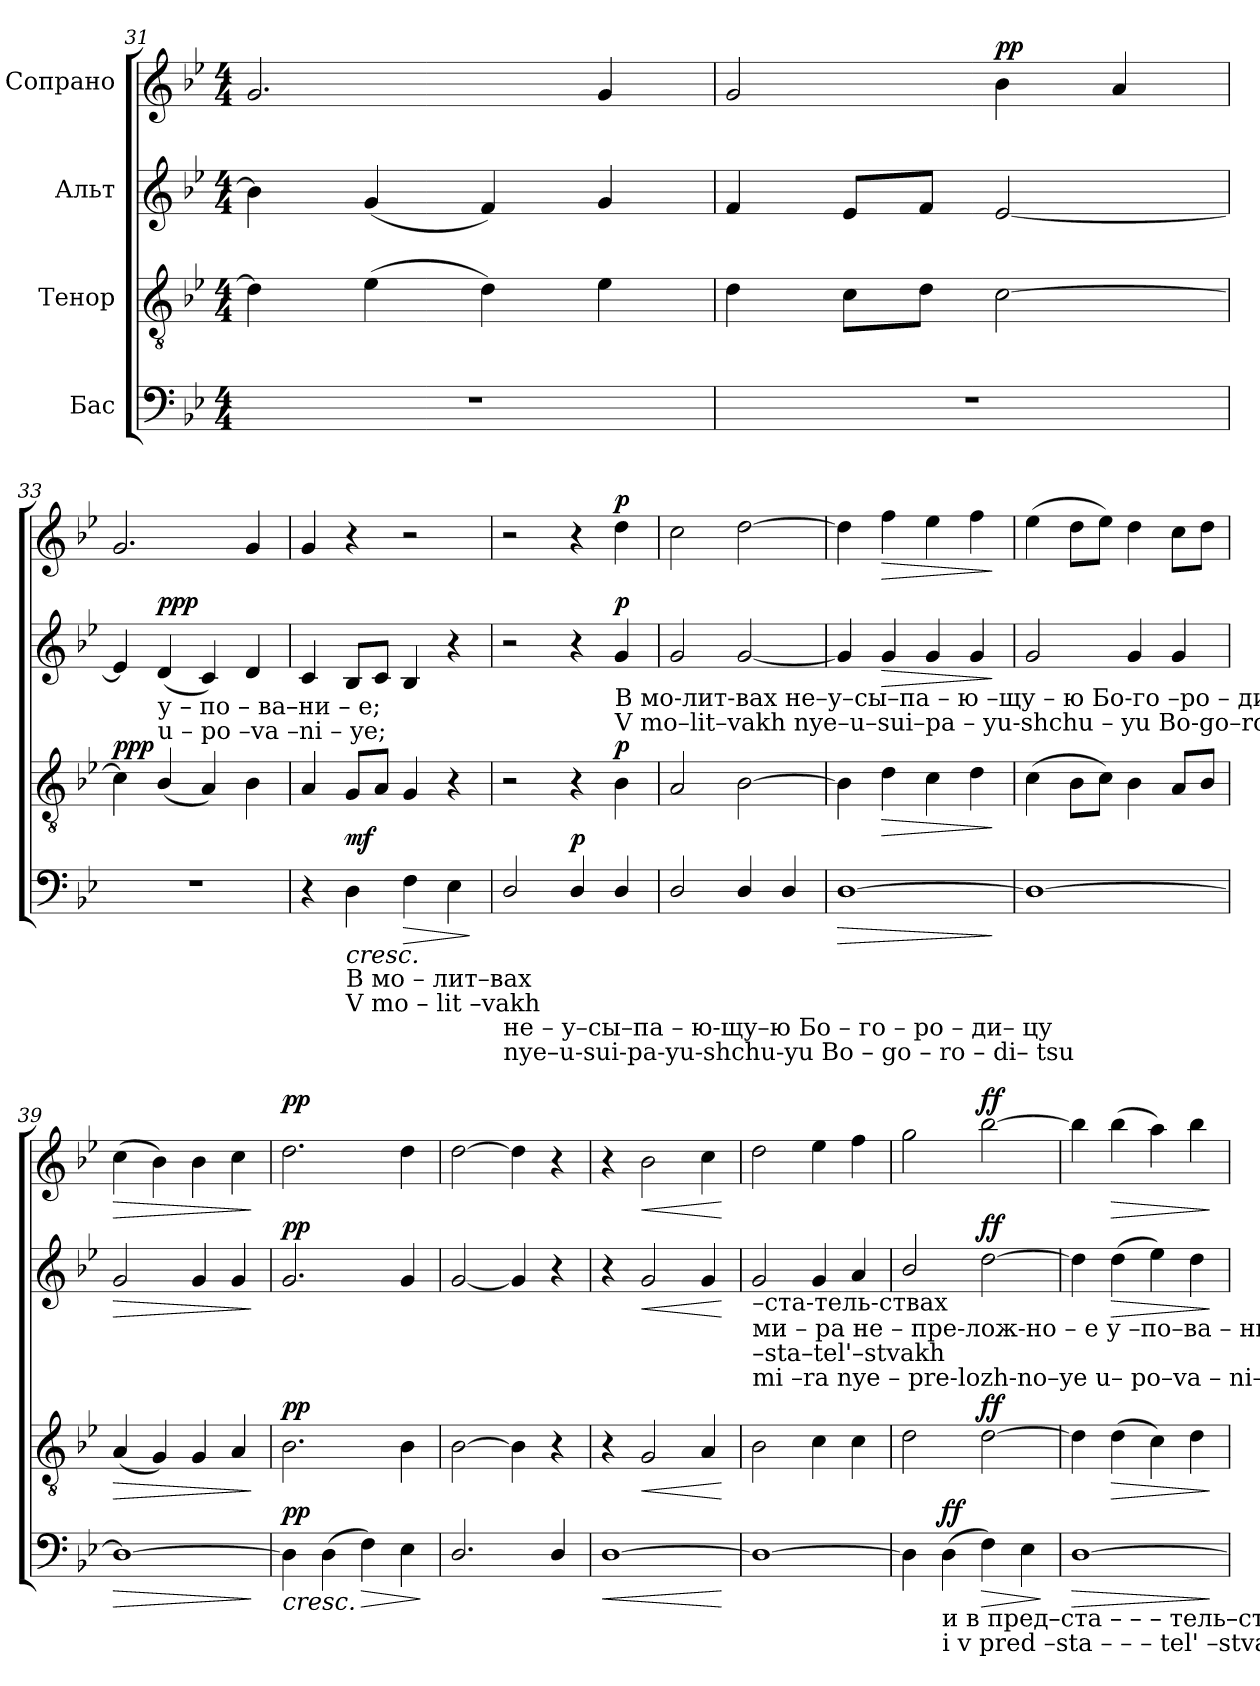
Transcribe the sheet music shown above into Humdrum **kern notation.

**kern	**dynam	**kern	**dynam	**kern	**dynam	**kern	**dynam
*part4	*part4	*part3	*part3	*part2	*part2	*part1	*part1
*staff4	*staff4	*staff3	*staff3	*staff2	*staff2	*staff1	*staff1
*I"Бас	*	*I"Тенор	*	*I"Альт	*	*I"Сопрано	*
*clefF4	*	*clefGv2	*	*clefG2	*	*clefG2	*
*k[b-e-]	*	*k[b-e-]	*	*k[b-e-]	*	*k[b-e-]	*
*M4/4	*	*M4/4	*	*M4/4	*	*M4/4	*
=31	=31	=31	=31	=31	=31	=31	=31
1r	.	4d\]	.	4b-\]	.	2.g/	.
.	.	(4e-\	.	(4g/	.	.	.
.	.	4d\)	.	4f/)	.	.	.
.	.	4e-\	.	4g/	.	4g/	.
=32	=32	=32	=32	=32	=32	=32	=32
1r	.	4d\	.	4f/	.	2g/	.
.	.	8c\L	.	8e-/L	.	.	.
.	.	8d\J	.	8f/J	.	.	.
!	!	!	!	!	!	!	!LO:DY:a
.	.	[2c\	.	[2e-/	.	4b-\	pp
.	.	.	.	.	.	4a/	.
=33	=33	=33	=33	=33	=33	=33	=33
!	!	!	!LO:DY:a	!	!	!	!
1r	.	4c\]	ppp	4e-/]	.	2.g/	.
!	!	!	!	!LO:TX:b:t=у   –   по – ва–ни  –   е;	!	!	!
!	!	!	!	!LO:TX:b:t=u    –   po  –va –ni  –  ye;	!	!	!
!	!	!	!	!	!LO:DY:a	!	!
.	.	(4B-/	.	(4d/	ppp	.	.
.	.	4A/)	.	4c/)	.	.	.
.	.	4B-\	.	4d/	.	4g/	.
=34	=34	=34	=34	=34	=34	=34	=34
4r	.	4A/	.	4c/	.	4g/	.
!LO:TX:b:t=В  мо – лит–вах	!	!	!	!	!	!	!
!LO:TX:b:t=V  mo – lit  –vakh	!	!	!	!	!	!	!
!	!LO:HP:b	!	!	!	!	!	!
!	!LO:DY:n=1:a	!	!	!	!	!	!
4D\	< mf	8G/L	.	8B-/L	.	4r	.
.	.	8A/J	.	8c/J	.	.	.
!	!LO:HP:b	!	!	!	!	!	!
4F\	>	4G/	.	4B-/	.	2r	.
4E-\	.	4r	.	4r	.	.	.
.	[ ]	.	.	.	.	.	.
!!LO:LB:g=z
=35	=35	=35	=35	=35	=35	=35	=35
!LO:TX:b:t=не – у–сы–па – ю-щу–ю                                                                                                    Бо   –   го – ро    –    ди– цу	!	!	!	!	!	!	!
!LO:TX:b:t=nye–u-sui-pa-yu-shchu-yu                                                                                                   Bo   –   go – ro     –    di– tsu	!	!	!	!	!	!	!
2D/	.	2r	.	2r	.	2r	.
!	!LO:DY:a	!	!	!	!	!	!
4D/	p	4r	.	4r	.	4r	.
!	!	!	!	!LO:TX:b:t=В  мо-лит-вах               не–у–сы–па     –     ю –щу   –   ю        Бо-го –ро      –      ди – цу                      и в пред–	!	!	!
!	!	!	!	!LO:TX:b:t=V  mo–lit–vakh           nye–u–sui–pa     –    yu-shchu – yu        Bo-go–ro       –       di – tsu                      i  v pred –	!	!	!
!	!	!	!LO:DY:a	!	!LO:DY:a	!	!LO:DY:a
4D/	.	4B-\	p	4g/	p	4dd\	p
=36	=36	=36	=36	=36	=36	=36	=36
2D/	.	2A/	.	2g/	.	2cc\	.
4D/	.	[2B-\	.	[2g/	.	[2dd\	.
4D/	.	.	.	.	.	.	.
=37	=37	=37	=37	=37	=37	=37	=37
!	!LO:HP:b	!	!	!	!	!	!
[1D	>	4B-\]	.	4g/]	.	4dd\]	.
!	!	!	!LO:HP:b	!	!LO:HP:b	!	!LO:HP:b
.	.	4d\	>	4g/	>	4ff\	>
.	.	4c\	.	4g/	.	4ee-\	.
.	.	4d\	.	4g/	.	4ff\	.
.	]	.	]	.	]	.	]
=38	=38	=38	=38	=38	=38	=38	=38
1D_	.	(4c\	.	2g/	.	(4ee-\	.
.	.	8B-\L	.	.	.	8dd\L	.
.	.	8c\J)	.	.	.	8ee-\J)	.
.	.	4B-\	.	4g/	.	4dd\	.
.	.	8A/L	.	4g/	.	8cc\L	.
.	.	8B-/J	.	.	.	8dd\J	.
=39	=39	=39	=39	=39	=39	=39	=39
!	!LO:HP:b	!	!LO:HP:b	!	!LO:HP:b	!	!LO:HP:b
1D_	>	(4A/	>	2g/	>	(4cc\	>
.	.	4G/)	.	.	.	4b-\)	.
.	.	4G/	.	4g/	.	4b-\	.
.	.	4A/	.	4g/	.	4cc\	.
.	]	.	]	.	]	.	]
=40	=40	=40	=40	=40	=40	=40	=40
!	!LO:HP:b	!	!	!	!	!	!
!	!LO:DY:n=1:a	!	!LO:DY:a	!	!LO:DY:a	!	!LO:DY:a
4D\]	< pp	2.B-\	pp	2.g/	pp	2.dd\	pp
(4D\	.	.	.	.	.	.	.
!	!LO:HP:b	!	!	!	!	!	!
4F\)	>	.	.	.	.	.	.
4E-\	.	4B-\	.	4g/	.	4dd\	.
.	[ ]	.	.	.	.	.	.
=41	=41	=41	=41	=41	=41	=41	=41
2.D/	.	[2B-\	.	[2g/	.	[2dd\	.
.	.	4B-\]	.	4g/]	.	4dd\]	.
4D/	.	4r	.	4r	.	4r	.
=42	=42	=42	=42	=42	=42	=42	=42
!	!LO:HP:b	!	!	!	!	!	!
[1D	<	4r	.	4r	.	4r	.
!	!	!	!LO:HP:b	!	!LO:HP:b	!	!LO:HP:b
.	.	2G/	<	2g/	<	2b-\	<
.	.	4A/	.	4g/	.	4cc\	.
.	[	.	[	.	[	.	[
!!LO:LB:g=z
=43	=43	=43	=43	=43	=43	=43	=43
!	!	!	!	!LO:TX:b:t=–ста-тель-ствах	!	!	!
!	!	!	!	!LO:TX:b:t=ми – ра                    не    –    пре-лож-но – е                       у –по–ва – ни– е;                              не  –  пре –	!	!	!
!	!	!	!	!LO:TX:b:t=–sta–tel'–stvakh	!	!	!
!	!	!	!	!LO:TX:b:t=mi  –ra                    nye   –     pre-lozh-no–ye                       u– po–va –  ni–ye;                             nye –  pre –	!	!	!
1D_	.	2B-\	.	2g/	.	2dd\	.
.	.	4c\	.	4g/	.	4ee-\	.
.	.	4c\	.	4a/	.	4ff\	.
=44	=44	=44	=44	=44	=44	=44	=44
4D\]	.	2d\	.	2b-/	.	2gg\	.
!LO:TX:b:t=и   в пред–ста       –       –       –     тель–ствах     ми       –       –       –     ра      не–пре–лож    –    но –	!	!	!	!	!	!	!
!LO:TX:b:t=i   v  pred –sta        –       –        –      tel' –stvakh     mi       –       –       –      ra     nye–pre–lozh    –    no –	!	!	!	!	!	!	!
!	!LO:DY:a	!	!	!	!	!	!
(4D\	ff	.	.	.	.	.	.
!	!LO:HP:b	!	!LO:DY:a	!	!LO:DY:a	!	!LO:DY:a
4F\)	>	[2d\	ff	[2dd\	ff	[2bb-\	ff
4E-\	.	.	.	.	.	.	.
.	]	.	.	.	.	.	.
=45	=45	=45	=45	=45	=45	=45	=45
!	!LO:HP:b	!	!	!	!	!	!
[1D	>	4d\]	.	4dd\]	.	4bb-\]	.
!	!	!	!LO:HP:b	!	!LO:HP:b	!	!LO:HP:b
.	.	(4d\	>	(4dd\	>	(4bb-\	>
.	.	4c\)	.	4ee-\)	.	4aa\)	.
.	.	4d\	.	4dd\	.	4bb-\	.
.	]	.	]	.	]	.	]
=	=	=	=	=	=	=	=
*-	*-	*-	*-	*-	*-	*-	*-
